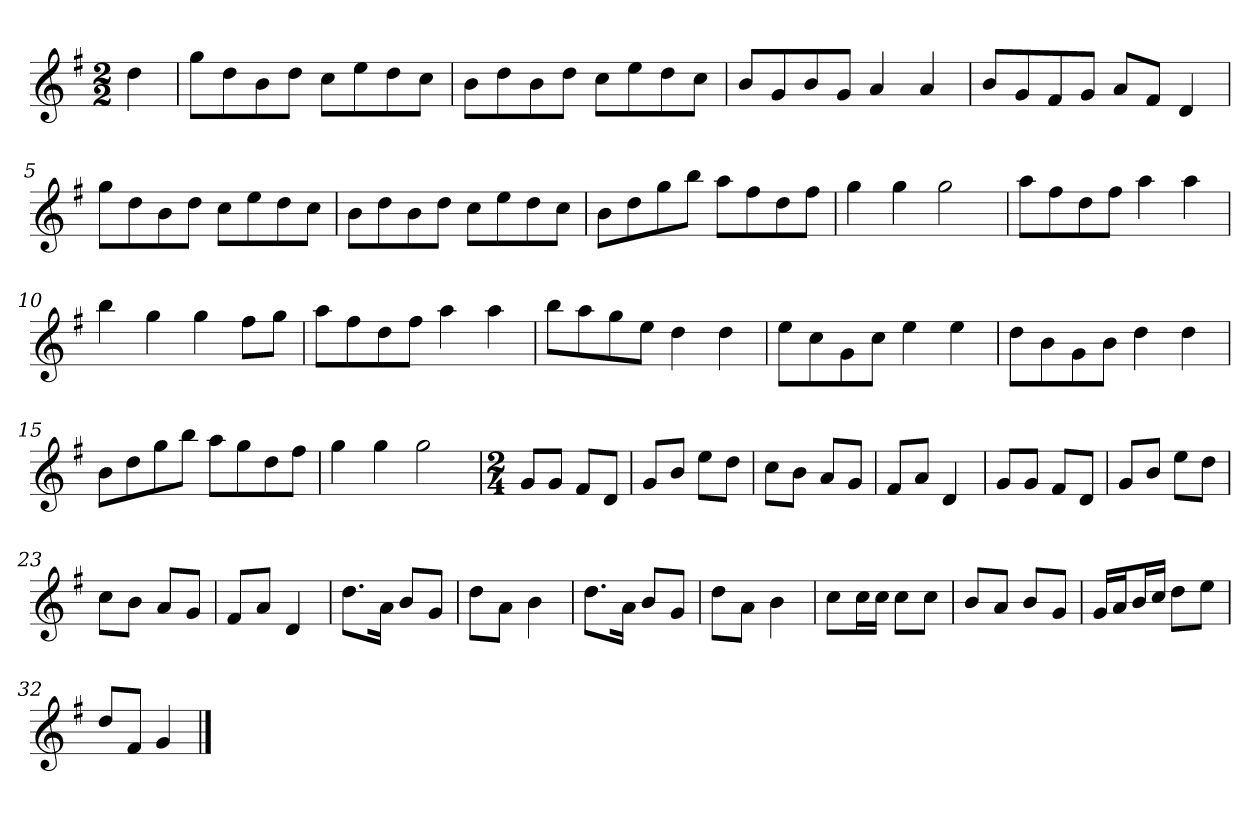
**kern
*part1
*staff1
*k[f#]
*M2/2
*MM120
=
4dd
=1
8ggL
8dd
8b
8ddJ
8ccL
8ee
8dd
8ccJ
=2
8bL
8dd
8b
8ddJ
8ccL
8ee
8dd
8ccJ
=3
8bL
8g
8b
8gJ
4a
4a
=4
8bL
8g
8f#
8gJ
8aL
8f#J
4d
=5
8ggL
8dd
8b
8ddJ
8ccL
8ee
8dd
8ccJ
=6
8bL
8dd
8b
8ddJ
8ccL
8ee
8dd
8ccJ
=7
8bL
8dd
8gg
8bbJ
8aaL
8ff#
8dd
8ff#J
=8
4gg
4gg
2gg
=9
8aaL
8ff#
8dd
8ff#J
4aa
4aa
=10
4bb
4gg
4gg
8ff#L
8ggJ
=11
8aaL
8ff#
8dd
8ff#J
4aa
4aa
=12
8bbL
8aa
8gg
8eeJ
4dd
4dd
=13
8eeL
8cc
8g
8ccJ
4ee
4ee
=14
8ddL
8b
8g
8bJ
4dd
4dd
=15
8bL
8dd
8gg
8bbJ
8aaL
8gg
8dd
8ff#J
=16
4gg
4gg
2gg
=17
*M2/4
8gL
8gJ
8f#L
8dJ
=18
8gL
8bJ
8eeL
8ddJ
=19
8ccL
8bJ
8aL
8gJ
=20
8f#L
8aJ
4d
=21
8gL
8gJ
8f#L
8dJ
=22
8gL
8bJ
8eeL
8ddJ
=23
8ccL
8bJ
8aL
8gJ
=24
8f#L
8aJ
4d
=25
8.ddL
16aJk
8bL
8gJ
=26
8ddL
8aJ
4b
=27
8.ddL
16aJk
8bL
8gJ
=28
8ddL
8aJ
4b
=29
8ccL
16ccL
16ccJJ
8ccL
8ccJ
=30
8bL
8aJ
8bL
8gJ
=31
16gLL
16aJ
16bL
16ccJJ
8ddL
8eeJ
=32
8ddL
8f#J
4g
==
*-
